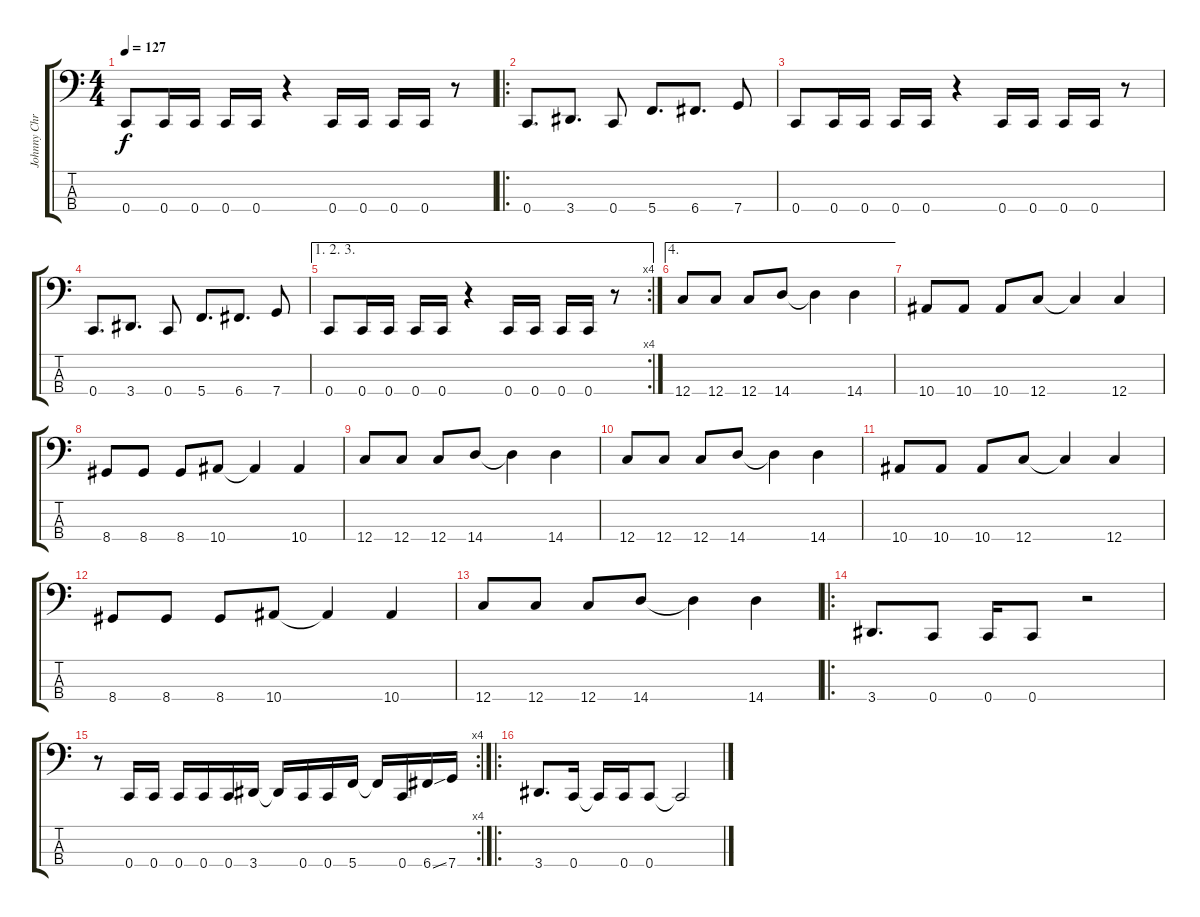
\track ("Johnny Christ" "Johnny Chr") {instrument electricbasspick}
\staff {score tabs}
\tuning (F2 C2 G1 C1) {hide}
\ts (4 4)
\tempo 127
\clef f4
\ks c
0.4.8{dy f} 0.4.16 0.4.16 0.4.16 0.4.16 r.4 0.4.16 0.4.16 0.4.16 0.4.16 r.8 |
\ro
0.4.8{d} 3.4.8{d} 0.4.8 5.4.8{d} 6.4.8{d} 7.4.8 |
0.4.8 0.4.16 0.4.16 0.4.16 0.4.16 r.4 0.4.16 0.4.16 0.4.16 0.4.16 r.8 |
0.4.8{d} 3.4.8{d} 0.4.8 5.4.8{d} 6.4.8{d} 7.4.8 |
\ae (1 2 3)
\rc 4
0.4.8 0.4.16 0.4.16 0.4.16 0.4.16 r.4 0.4.16 0.4.16 0.4.16 0.4.16 r.8 |
\ae 4
12.4.8 12.4.8 12.4.8 14.4.8 14.4{t}.4 14.4.4 |
10.4.8 10.4.8 10.4.8 12.4.8 12.4{t}.4 12.4.4 |
8.4.8 8.4.8 8.4.8 10.4.8 10.4{t}.4 10.4.4 |
12.4.8 12.4.8 12.4.8 14.4.8 14.4{t}.4 14.4.4 |
12.4.8 12.4.8 12.4.8 14.4.8 14.4{t}.4 14.4.4 |
10.4.8 10.4.8 10.4.8 12.4.8 12.4{t}.4 12.4.4 |
8.4.8 8.4.8 8.4.8 10.4.8 10.4{t}.4 10.4.4 |
12.4.8 12.4.8 12.4.8 14.4.8 14.4{t}.4 14.4.4 |
\ro
3.4.8{d} 0.4.8 0.4.16 0.4.8 r.2 |
\rc 4
r.8 0.4.16 0.4.16 0.4.16 0.4.16 0.4.16 3.4.16 3.4{t}.16 0.4.16 0.4.16 5.4.16 5.4{t}.16 0.4.16 6.4{ss}.16 7.4.16 |
\ro
3.4.8{d} 0.4.16 0.4{t}.16 0.4.16 0.4.8 0.4{t}.2
